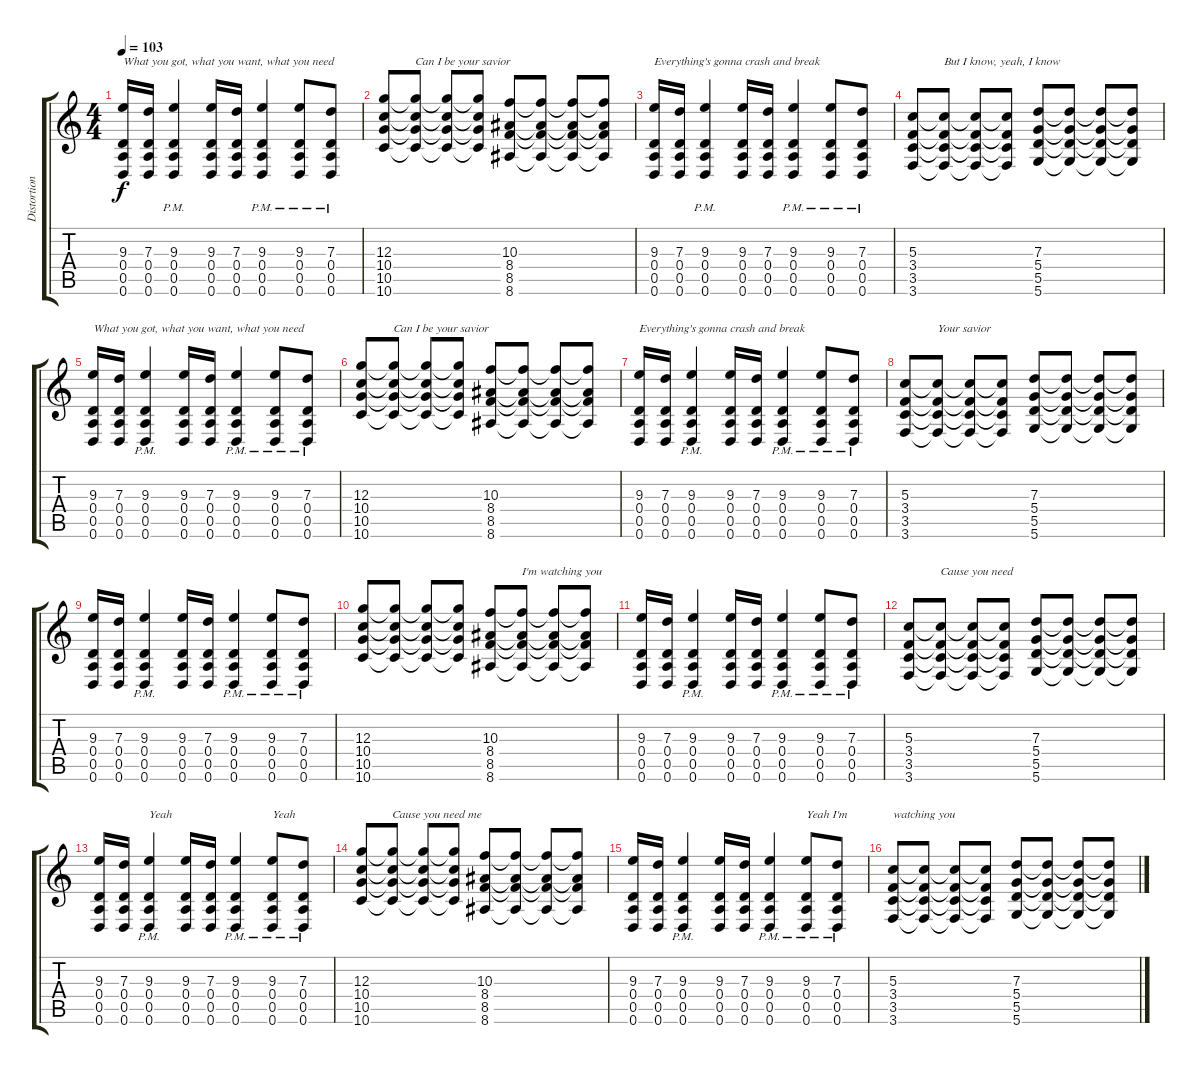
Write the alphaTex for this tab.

\track ("Distortion Guitar" "Distortion") {instrument distortionguitar}
\staff {score tabs}
\tuning (E4 B3 G3 D3 A2 D2) {hide}
\ts (4 4)
\tempo 103
\clef g2
\ks c
(9.3 0.4 0.5 0.6).16{txt "What you got, what you want, what you need" dy f} (7.3 0.4 0.5 0.6).16 (9.3{pm} 0.4{pm} 0.5{pm} 0.6{pm}).4 (9.3 0.4 0.5 0.6).16 (7.3 0.4 0.5 0.6).16 (9.3{pm} 0.4{pm} 0.5{pm} 0.6{pm}).4 (9.3{pm} 0.4{pm} 0.5{pm} 0.6{pm}).8 (7.3{pm} 0.4{pm} 0.5{pm} 0.6{pm}).8 |
(12.3 10.4 10.5 10.6).8 (12.3{t} 10.4{t} 10.5{t} 10.6{t}).8{txt "Can I be your savior"} (12.3{t} 10.4{t} 10.5{t} 10.6{t}).8 (12.3{t} 10.4{t} 10.5{t} 10.6{t}).8 (10.3 8.4 8.5 8.6).8 (10.3{t} 8.4{t} 8.5{t} 8.6{t}).8 (10.3{t} 8.4{t} 8.5{t} 8.6{t}).8 (10.3{t} 8.4{t} 8.5{t} 8.6{t}).8 |
(9.3 0.4 0.5 0.6).16{txt "Everything's gonna crash and break"} (7.3 0.4 0.5 0.6).16 (9.3{pm} 0.4{pm} 0.5{pm} 0.6{pm}).4 (9.3 0.4 0.5 0.6).16 (7.3 0.4 0.5 0.6).16 (9.3{pm} 0.4{pm} 0.5{pm} 0.6{pm}).4 (9.3{pm} 0.4{pm} 0.5{pm} 0.6{pm}).8 (7.3{pm} 0.4{pm} 0.5{pm} 0.6{pm}).8 |
(5.3 3.4 3.5 3.6).8 (5.3{t} 3.4{t} 3.5{t} 3.6{t}).8{txt "But I know, yeah, I know"} (5.3{t} 3.4{t} 3.5{t} 3.6{t}).8 (5.3{t} 3.4{t} 3.5{t} 3.6{t}).8 (7.3 5.4 5.5 5.6).8 (7.3{t} 5.4{t} 5.5{t} 5.6{t}).8 (7.3{t} 5.4{t} 5.5{t} 5.6{t}).8 (7.3{t} 5.4{t} 5.5{t} 5.6{t}).8 |
(9.3 0.4 0.5 0.6).16{txt "What you got, what you want, what you need"} (7.3 0.4 0.5 0.6).16 (9.3{pm} 0.4{pm} 0.5{pm} 0.6{pm}).4 (9.3 0.4 0.5 0.6).16 (7.3 0.4 0.5 0.6).16 (9.3{pm} 0.4{pm} 0.5{pm} 0.6{pm}).4 (9.3{pm} 0.4{pm} 0.5{pm} 0.6{pm}).8 (7.3{pm} 0.4{pm} 0.5{pm} 0.6{pm}).8 |
(12.3 10.4 10.5 10.6).8 (12.3{t} 10.4{t} 10.5{t} 10.6{t}).8{txt "Can I be your savior"} (12.3{t} 10.4{t} 10.5{t} 10.6{t}).8 (12.3{t} 10.4{t} 10.5{t} 10.6{t}).8 (10.3 8.4 8.5 8.6).8 (10.3{t} 8.4{t} 8.5{t} 8.6{t}).8 (10.3{t} 8.4{t} 8.5{t} 8.6{t}).8 (10.3{t} 8.4{t} 8.5{t} 8.6{t}).8 |
(9.3 0.4 0.5 0.6).16{txt "Everything's gonna crash and break"} (7.3 0.4 0.5 0.6).16 (9.3{pm} 0.4{pm} 0.5{pm} 0.6{pm}).4 (9.3 0.4 0.5 0.6).16 (7.3 0.4 0.5 0.6).16 (9.3{pm} 0.4{pm} 0.5{pm} 0.6{pm}).4 (9.3{pm} 0.4{pm} 0.5{pm} 0.6{pm}).8 (7.3{pm} 0.4{pm} 0.5{pm} 0.6{pm}).8 |
(5.3 3.4 3.5 3.6).8 (5.3{t} 3.4{t} 3.5{t} 3.6{t}).8{txt "Your savior"} (5.3{t} 3.4{t} 3.5{t} 3.6{t}).8 (5.3{t} 3.4{t} 3.5{t} 3.6{t}).8 (7.3 5.4 5.5 5.6).8 (7.3{t} 5.4{t} 5.5{t} 5.6{t}).8 (7.3{t} 5.4{t} 5.5{t} 5.6{t}).8 (7.3{t} 5.4{t} 5.5{t} 5.6{t}).8 |
(9.3 0.4 0.5 0.6).16 (7.3 0.4 0.5 0.6).16 (9.3{pm} 0.4{pm} 0.5{pm} 0.6{pm}).4 (9.3 0.4 0.5 0.6).16 (7.3 0.4 0.5 0.6).16 (9.3{pm} 0.4{pm} 0.5{pm} 0.6{pm}).4 (9.3{pm} 0.4{pm} 0.5{pm} 0.6{pm}).8 (7.3{pm} 0.4{pm} 0.5{pm} 0.6{pm}).8 |
(12.3 10.4 10.5 10.6).8 (12.3{t} 10.4{t} 10.5{t} 10.6{t}).8 (12.3{t} 10.4{t} 10.5{t} 10.6{t}).8 (12.3{t} 10.4{t} 10.5{t} 10.6{t}).8 (10.3 8.4 8.5 8.6).8 (10.3{t} 8.4{t} 8.5{t} 8.6{t}).8{txt "I'm watching you"} (10.3{t} 8.4{t} 8.5{t} 8.6{t}).8 (10.3{t} 8.4{t} 8.5{t} 8.6{t}).8 |
(9.3 0.4 0.5 0.6).16 (7.3 0.4 0.5 0.6).16 (9.3{pm} 0.4{pm} 0.5{pm} 0.6{pm}).4 (9.3 0.4 0.5 0.6).16 (7.3 0.4 0.5 0.6).16 (9.3{pm} 0.4{pm} 0.5{pm} 0.6{pm}).4 (9.3{pm} 0.4{pm} 0.5{pm} 0.6{pm}).8 (7.3{pm} 0.4{pm} 0.5{pm} 0.6{pm}).8 |
(5.3 3.4 3.5 3.6).8 (5.3{t} 3.4{t} 3.5{t} 3.6{t}).8{txt "Cause you need"} (5.3{t} 3.4{t} 3.5{t} 3.6{t}).8 (5.3{t} 3.4{t} 3.5{t} 3.6{t}).8 (7.3 5.4 5.5 5.6).8 (7.3{t} 5.4{t} 5.5{t} 5.6{t}).8 (7.3{t} 5.4{t} 5.5{t} 5.6{t}).8 (7.3{t} 5.4{t} 5.5{t} 5.6{t}).8 |
(9.3 0.4 0.5 0.6).16 (7.3 0.4 0.5 0.6).16 (9.3{pm} 0.4{pm} 0.5{pm} 0.6{pm}).4{txt "Yeah"} (9.3 0.4 0.5 0.6).16 (7.3 0.4 0.5 0.6).16 (9.3{pm} 0.4{pm} 0.5{pm} 0.6{pm}).4 (9.3{pm} 0.4{pm} 0.5{pm} 0.6{pm}).8{txt "Yeah"} (7.3{pm} 0.4{pm} 0.5{pm} 0.6{pm}).8 |
(12.3 10.4 10.5 10.6).8 (12.3{t} 10.4{t} 10.5{t} 10.6{t}).8{txt "Cause you need me"} (12.3{t} 10.4{t} 10.5{t} 10.6{t}).8 (12.3{t} 10.4{t} 10.5{t} 10.6{t}).8 (10.3 8.4 8.5 8.6).8 (10.3{t} 8.4{t} 8.5{t} 8.6{t}).8 (10.3{t} 8.4{t} 8.5{t} 8.6{t}).8 (10.3{t} 8.4{t} 8.5{t} 8.6{t}).8 |
(9.3 0.4 0.5 0.6).16 (7.3 0.4 0.5 0.6).16 (9.3{pm} 0.4{pm} 0.5{pm} 0.6{pm}).4 (9.3 0.4 0.5 0.6).16 (7.3 0.4 0.5 0.6).16 (9.3{pm} 0.4{pm} 0.5{pm} 0.6{pm}).4 (9.3{pm} 0.4{pm} 0.5{pm} 0.6{pm}).8{txt "Yeah I'm"} (7.3{pm} 0.4{pm} 0.5{pm} 0.6{pm}).8 |
(5.3 3.4 3.5 3.6).8{txt "watching you"} (5.3{t} 3.4{t} 3.5{t} 3.6{t}).8 (5.3{t} 3.4{t} 3.5{t} 3.6{t}).8 (5.3{t} 3.4{t} 3.5{t} 3.6{t}).8 (7.3 5.4 5.5 5.6).8 (7.3{t} 5.4{t} 5.5{t} 5.6{t}).8 (7.3{t} 5.4{t} 5.5{t} 5.6{t}).8 (7.3{t} 5.4{t} 5.5{t} 5.6{t}).8
